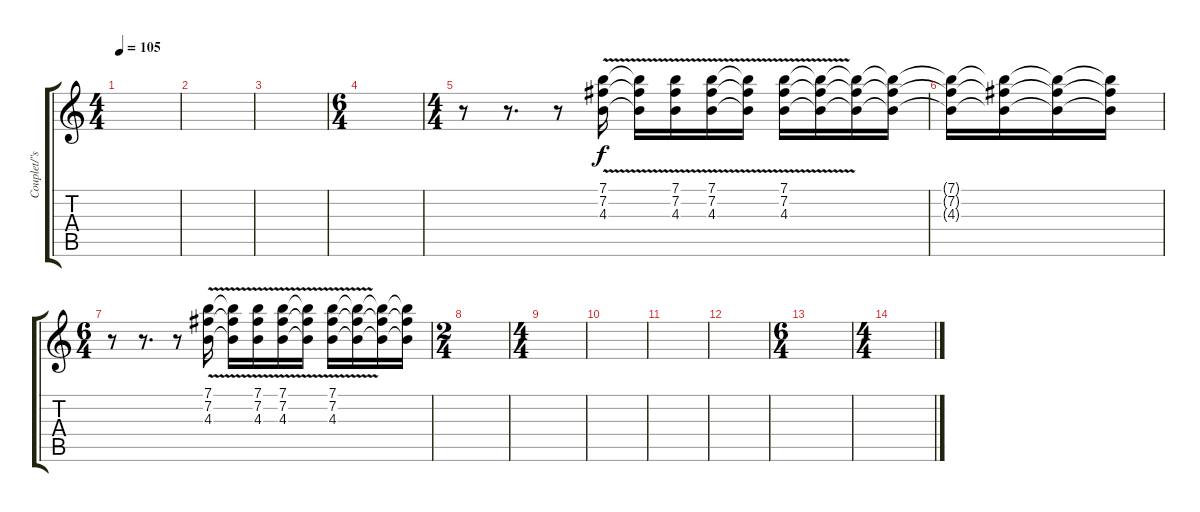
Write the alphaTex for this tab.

\track ("Couplet/\"solo de fin\"" "Couplet/\"s") {instrument distortionguitar}
\staff {score tabs}
\tuning (E4 B3 G3 D3 A2 E2) {hide}
\ts (4 4)
\tempo 105
\clef g2
\ks c
|
|
|
\ts (6 4)
|
\ts (4 4)
r.8 r.8{d} r.8 (7.1{v} 7.2 4.3{v}).16{balance 4} (7.1{t} 7.2{t} 4.3{t}).16 (7.1{v} 7.2{v} 4.3{v}).16{balance 11} (7.1{v} 7.2{v} 4.3{v}).16{balance 3} (7.1{t} 7.2{t} 4.3{t}).16 (7.1{v} 7.2{v} 4.3{v}).16{balance 12} (7.1{t} 7.2{t} 4.3{t}).16{balance 5} (7.1{t} 7.2{t} 4.3{t}).16 (7.1{t} 7.2{t} 4.3{t}).16{balance 11} |
(7.1{t} 7.2{t} 4.3{t}).16 (7.1{t} 7.2{t} 4.3{t}).16{balance 5} (7.1{t} 7.2{t} 4.3{t}).16{balance 8} (7.1{t} 7.2{t} 4.3{t}).16 |
\ts (6 4)
r.8 r.8{d} r.8 (7.1{v} 7.2 4.3{v}).16{balance 4} (7.1{t} 7.2{t} 4.3{t}).16 (7.1{v} 7.2{v} 4.3{v}).16{balance 11} (7.1{v} 7.2{v} 4.3{v}).16{balance 3} (7.1{t} 7.2{t} 4.3{t}).16 (7.1{v} 7.2{v} 4.3{v}).16{balance 12} (7.1{t} 7.2{t} 4.3{t}).16{balance 5} (7.1{t} 7.2{t} 4.3{t}).16 (7.1{t} 7.2{t} 4.3{t}).16{balance 11} |
\ts (2 4)
|
\ts (4 4)
|
|
|
|
\ts (6 4)
|
\ts (4 4)
